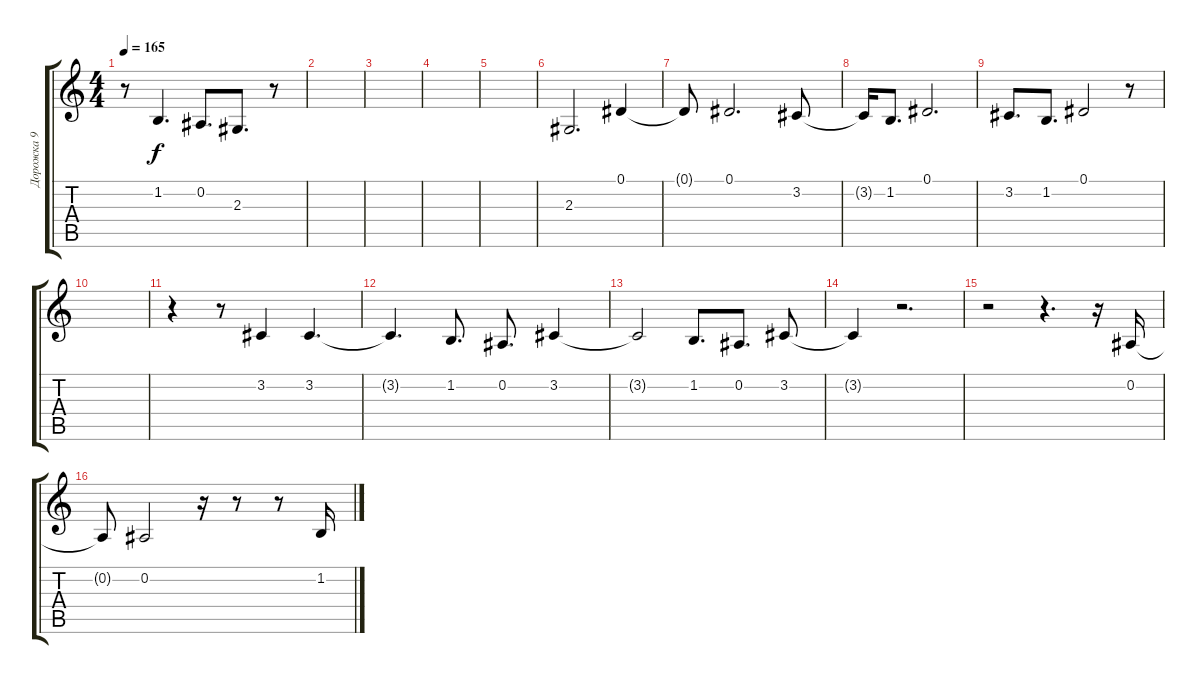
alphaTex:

\track ("Дорожка 9" "Дорожка 9") {instrument lead6voice}
\staff {score tabs}
\tuning (Eb4 Bb3 Gb3 Db3 Ab2 Eb2) {hide}
\ts (4 4)
\tempo 165
\clef g2
\ks c
r.8{dy f} 1.2.4{d} 0.2.8{d} 2.3.8{d} r.8 |
|
|
|
|
2.3.2{d} 0.1.4 |
0.1{t}.8 0.1.2{d} 3.2.8 |
3.2{t}.16 1.2.8{d} 0.1.2{d} |
3.2.8{d} 1.2.8{d} 0.1.2 r.8 |
|
r.4 r.8 3.2.4 3.2.4{d} |
3.2{t}.4{d} 1.2.8{d} 0.2.8{d} 3.2.4 |
3.2{t}.2 1.2.8{d} 0.2.8{d} 3.2.8 |
3.2{t}.4 r.2{d} |
r.2 r.4{d} r.16 0.2.16 |
0.2{t}.8 0.2.2 r.16 r.8 r.8 1.2.16
